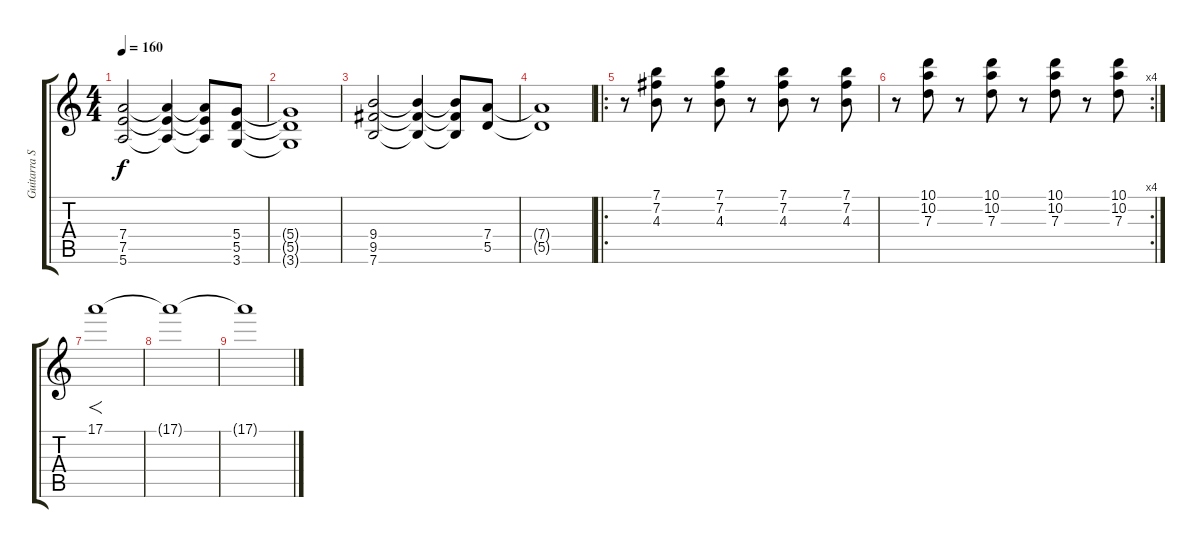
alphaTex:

\track ("Guitarra Solo" "Guitarra S") {instrument distortionguitar}
\staff {score tabs}
\tuning (E4 B3 G3 D3 A2 E2) {hide}
\ts (4 4)
\tempo 160
\clef g2
\ks c
(7.4 7.5 5.6).2{dy f} (7.4{t} 7.5{t} 5.6{t}).4 (7.4{t} 7.5{t} 5.6{t}).8 (5.4 5.5 3.6).8 |
(5.4{t} 5.5{t} 3.6{t}).1 |
(9.4 9.5 7.6).2 (9.4{t} 9.5{t} 7.6{t}).4 (9.4{t} 9.5{t} 7.6{t}).8 (7.4 5.5).8 |
(7.4{t} 5.5{t}).1 |
\ro
r.8 (7.1 7.2 4.3).8 r.8 (7.1 7.2 4.3).8 r.8 (7.1 7.2 4.3).8 r.8 (7.1 7.2 4.3).8 |
\rc 4
r.8 (10.1 10.2 7.3).8 r.8 (10.1 10.2 7.3).8 r.8 (10.1 10.2 7.3).8 r.8 (10.1 10.2 7.3).8 |
17.1.1{f} |
17.1{t}.1 |
17.1{t}.1
